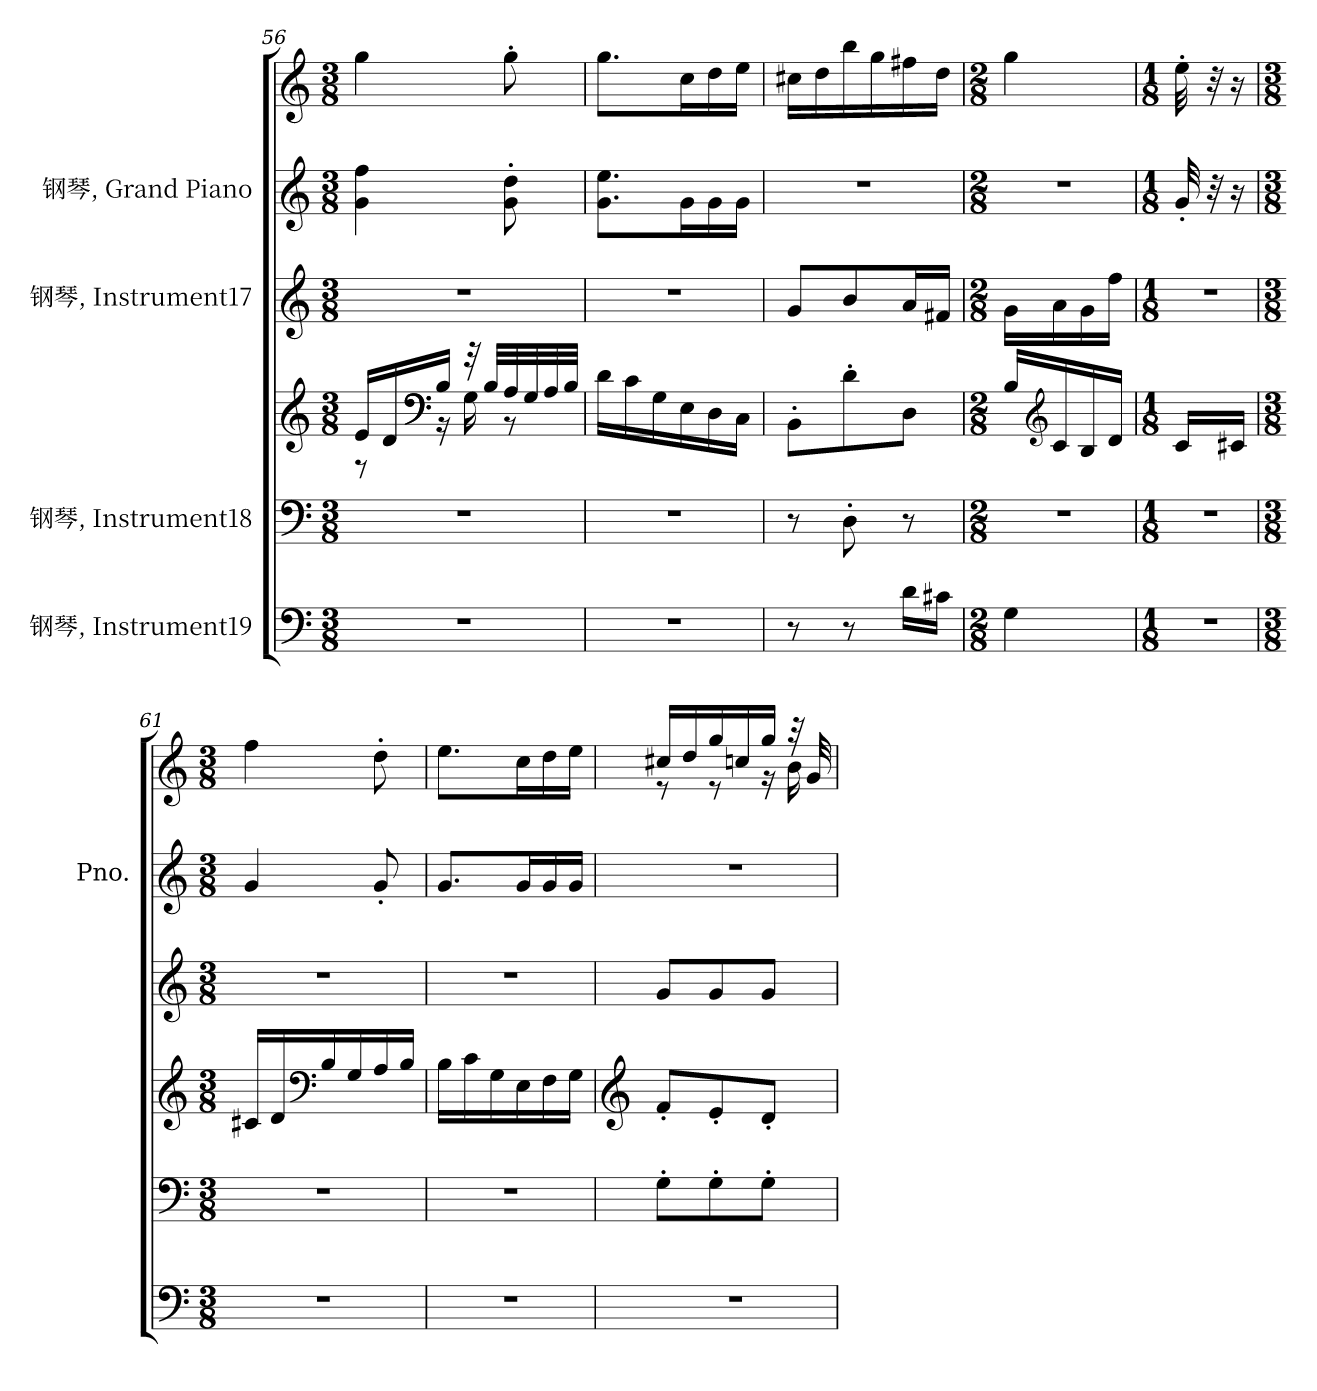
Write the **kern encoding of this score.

**kern	**kern	**kern	**kern	**kern	**kern
*part4	*part3	*part3	*part2	*part1	*part1
*staff6	*staff5	*staff4	*staff3	*staff2	*staff1
*I"钢琴, Instrument19	*I"钢琴, Instrument18	*	*I"钢琴, Instrument17	*I"钢琴, Grand Piano	*
*	*	*	*	*I'Pno.	*
*clefF4	*clefF4	*clefG2	*clefG2	*clefG2	*clefG2
*k[]	*k[]	*k[]	*k[]	*k[]	*k[]
*M3/8	*M3/8	*M3/8	*M3/8	*M3/8	*M3/8
=56	=56	=56	=56	=56	=56
*	*	*^	*	*	*
4.r	4.r	16e/LL	8r	4.r	4g\ 4ff\	4gg\
.	.	16d/	.	.	.	.
*	*	*clefF4	*	*	*	*
.	.	16B/JJ	16r	.	.	.
.	.	32r	16G\	.	.	.
.	.	32B/LLL	.	.	.	.
.	.	32A/	8r	.	8g\' 8dd\'	8gg'\
.	.	32G/	.	.	.	.
.	.	32A/	.	.	.	.
.	.	32B/JJJ	.	.	.	.
*	*	*v	*v	*	*	*
=57	=57	=57	=57	=57	=57
4.r	4.r	16d\LL	4.r	8.g\ 8.ee\L	8.gg\L
.	.	16c\	.	.	.
.	.	16G\	.	.	.
.	.	16E\	.	16g\L	16cc\L
.	.	16D\	.	16g\	16dd\
.	.	16C\JJ	.	16g\JJ	16ee\JJ
!!LO:LB:g=z
=58	=58	=58	=58	=58	=58
8r	8r	8BB'\L	8g/L	4.r	16cc#X\LL
.	.	.	.	.	16dd\
8r	8D'\	8d'\	8b/	.	16bb\
.	.	.	.	.	16gg\
16d\LL	8r	8D\J	16a/L	.	16ff#X\
16c#X\JJ	.	.	16f#X/JJ	.	16dd\JJ
=59	=59	=59	=59	=59	=59
*M2/8	*M2/8	*M2/8	*M2/8	*M2/8	*M2/8
4G\	4r	16B/LL	16g\LL	4r	4gg\
*	*	*clefG2	*	*	*
.	.	16c/	16a\	.	.
.	.	16B/	16g\	.	.
.	.	16d/JJ	16ff\JJ	.	.
=60	=60	=60	=60	=60	=60
*M1/8	*M1/8	*M1/8	*M1/8	*M1/8	*M1/8
8r	8r	16c/LL	8r	32g'/	32ee'\
.	.	.	.	32r	32r
.	.	16c#X/JJ	.	16r	16r
=61	=61	=61	=61	=61	=61
*M3/8	*M3/8	*M3/8	*M3/8	*M3/8	*M3/8
4.r	4.r	16c#X/LL	4.r	4g/	4ff\
.	.	16d/	.	.	.
*	*	*clefF4	*	*	*
.	.	16B/	.	.	.
.	.	16G/	.	.	.
.	.	16A/	.	8g'/	8dd'\
.	.	16B/JJ	.	.	.
=62	=62	=62	=62	=62	=62
4.r	4.r	16B\LL	4.r	8.g/L	8.ee\L
.	.	16c\	.	.	.
.	.	16G\	.	.	.
.	.	16E\	.	16g/L	16cc\L
.	.	16F\	.	16g/	16dd\
.	.	16G\JJ	.	16g/JJ	16ee\JJ
!!LO:PB:g=z
=63	=63	=63	=63	=63	=63
*	*	*clefG2	*	*	*
*	*	*	*	*	*^
4.r	8G'\L	8f'/L	8g/L	4.r	16cc#X/LL	8r
.	.	.	.	.	16dd/	.
.	8G'\	8e'/	8g/	.	16gg/	8r
.	.	.	.	.	16ccn/	.
.	8G'\J	8d'/J	8g/J	.	16gg/JJ	16r
.	.	.	.	.	32r	16b\
.	.	.	.	.	32g/	.
*	*	*	*	*	*v	*v
=	=	=	=	=	=
*-	*-	*-	*-	*-	*-
